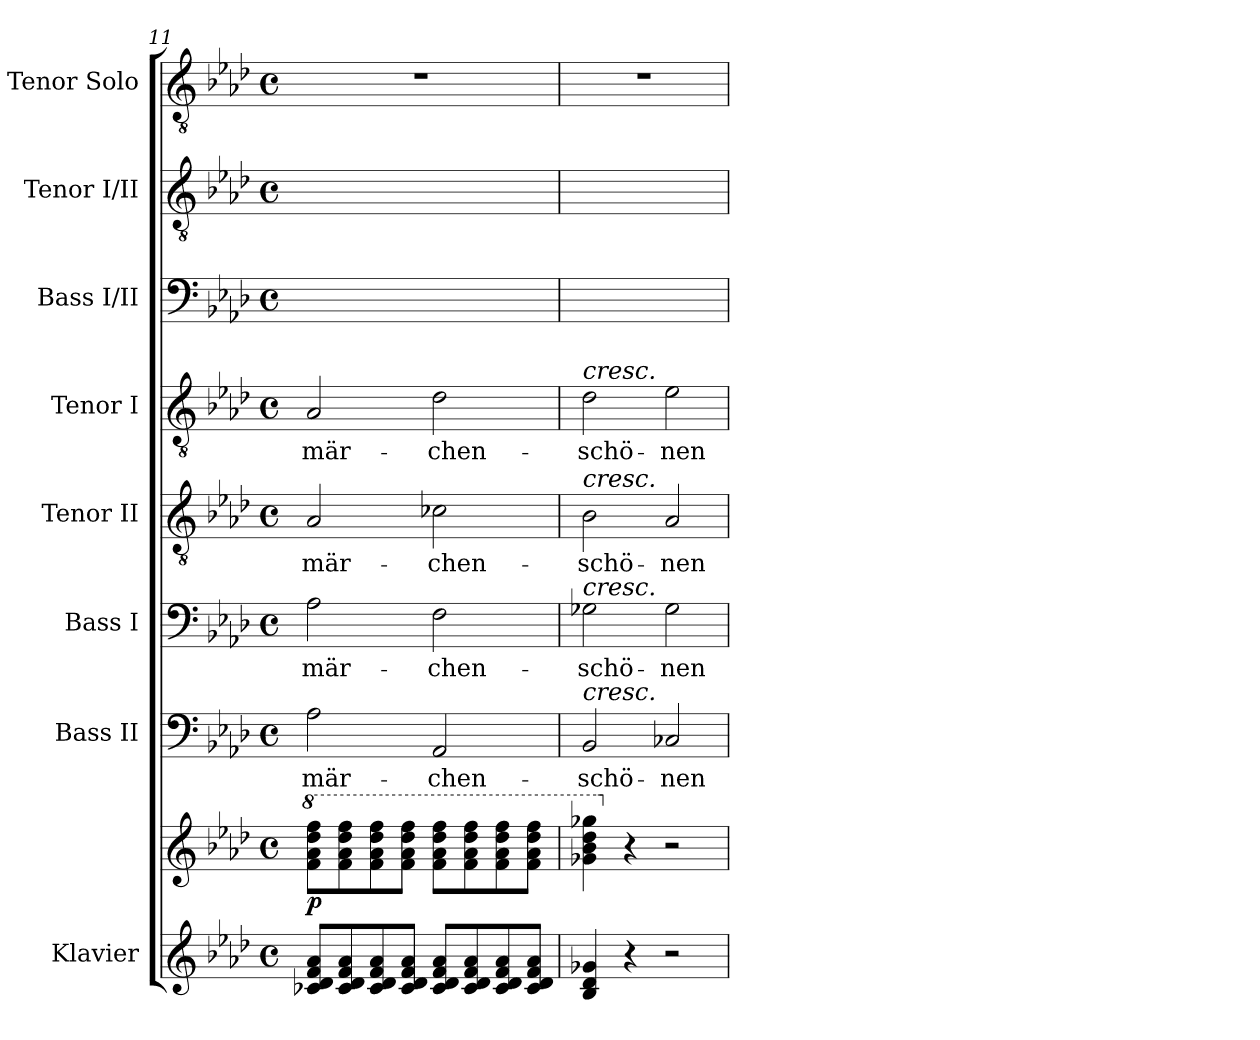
**kern	**kern	**dynam	**kern	**text	**kern	**text	**kern	**text	**kern	**text	**kern	**text	**kern	**text	**kern
*part8	*part8	*part8	*part7	*part7	*part6	*part6	*part5	*part5	*part4	*part4	*part3	*part3	*part2	*part2	*part1
*staff9	*staff8	*staff8/9	*staff7	*staff7	*staff6	*staff6	*staff5	*staff5	*staff4	*staff4	*staff3	*staff3	*staff2	*staff2	*staff1
*I"Klavier	*	*	*I"Bass II	*	*I"Bass I	*	*I"Tenor II	*	*I"Tenor I	*	*I"Bass I/II	*	*I"Tenor I/II	*	*I"Tenor Solo
*I'Klav.	*	*	*I'B.	*	*I'B.	*	*I'T.	*	*I'T.	*	*I'B.	*	*I'T.	*	*I'T. Solo
*clefG2	*clefG2	*	*clefF4	*	*clefF4	*	*clefGv2	*	*clefGv2	*	*clefF4	*	*clefGv2	*	*clefGv2
*	*	*	*	*	*	*	*ITrd7c12	*	*ITrd7c12	*	*	*	*ITrd7c12	*	*ITrd7c12
*k[b-e-a-d-]	*k[b-e-a-d-]	*	*k[b-e-a-d-]	*	*k[b-e-a-d-]	*	*k[b-e-a-d-]	*	*k[b-e-a-d-]	*	*k[b-e-a-d-]	*	*k[b-e-a-d-]	*	*k[b-e-a-d-]
*A-:	*A-:	*	*A-:	*	*A-:	*	*A-:	*	*A-:	*	*A-:	*	*A-:	*	*A-:
*M4/4	*M4/4	*	*M4/4	*	*M4/4	*	*M4/4	*	*M4/4	*	*M4/4	*	*M4/4	*	*M4/4
*met(c)	*met(c)	*	*met(c)	*	*met(c)	*	*met(c)	*	*met(c)	*	*met(c)	*	*met(c)	*	*met(c)
*	*8va	*	*	*	*	*	*	*	*	*	*	*	*	*	*
=11	=11	=11	=11	=11	=11	=11	=11	=11	=11	=11	=11	=11	=11	=11	=11
!	!	!	!	!LO:LY:b:color=#000000	!	!	!	!	!	!	!	!	!	!	!
!	!	!	!	!	!	!LO:LY:b:color=#000000	!	!	!	!	!	!	!	!	!
!	!	!	!	!	!	!	!	!LO:LY:b:color=#000000	!	!	!	!	!	!	!
!	!	!	!	!	!	!	!	!	!	!LO:LY:b:color=#000000	!	!	!	!	!
!	!	!	!	!	!	!	!	!	!	!	!	!LO:LY:b:color=#000000	!	!	!
*	*	*	*	*	*	*	*	*	*	*	*^	*	*	*	*
!	!	!	!	!	!	!	!	!	!	!	!	!	!	!	!LO:LY:b:color=#000000	!
*	*	*	*	*	*	*	*	*	*	*	*	*	*	*^	*	*
8c-Xi/ 8d-i 8fi 8a-iL	8ffi\ 8aa-i 8ddd-i 8fffiL	p	2A-i\	mär-	2A-i\	mär-	2AA-i/	mär-	2AA-i/	mär-	2A-i/yy	2A-i\yy	mär-	2AA-i/yy	2AA-i\yy	mär-	1r
8c-i/ 8d-i 8fi 8a-i	8ffi\ 8aa-i 8ddd-i 8fffi	.	.	.	.	.	.	.	.	.	.	.	.	.	.	.	.
8c-i/ 8d-i 8fi 8a-i	8ffi\ 8aa-i 8ddd-i 8fffi	.	.	.	.	.	.	.	.	.	.	.	.	.	.	.	.
8c-i/ 8d-i 8fi 8a-iJ	8ffi\ 8aa-i 8ddd-i 8fffiJ	.	.	.	.	.	.	.	.	.	.	.	.	.	.	.	.
!	!	!	!	!LO:LY:b:color=#000000	!	!	!	!	!	!	!	!	!	!	!	!	!
!	!	!	!	!	!	!LO:LY:b:color=#000000	!	!	!	!	!	!	!	!	!	!	!
!	!	!	!	!	!	!	!	!LO:LY:b:color=#000000	!	!	!	!	!	!	!	!	!
!	!	!	!	!	!	!	!	!	!	!LO:LY:b:color=#000000	!	!	!	!	!	!	!
!	!	!	!	!	!	!	!	!	!	!	!	!	!LO:LY:b:color=#000000	!	!	!	!
!	!	!	!	!	!	!	!	!	!	!	!	!	!	!	!	!LO:LY:b:color=#000000	!
8c-i/ 8d-i 8fi 8a-iL	8ffi\ 8aa-i 8ddd-i 8fffiL	.	2AA-i/	-chen-	2Fi\	-chen-	2C-Xi\	-chen-	2D-i\	-chen-	2Fi/yy	2AA-i\yy	-chen-	2D-i/yy	2C-Xi\yy	-chen-	.
8c-i/ 8d-i 8fi 8a-i	8ffi\ 8aa-i 8ddd-i 8fffi	.	.	.	.	.	.	.	.	.	.	.	.	.	.	.	.
8c-i/ 8d-i 8fi 8a-i	8ffi\ 8aa-i 8ddd-i 8fffi	.	.	.	.	.	.	.	.	.	.	.	.	.	.	.	.
8c-i/ 8d-i 8fi 8a-iJ	8ffi\ 8aa-i 8ddd-i 8fffiJ	.	.	.	.	.	.	.	.	.	.	.	.	.	.	.	.
=12	=12	=12	=12	=12	=12	=12	=12	=12	=12	=12	=12	=12	=12	=12	=12	=12	=12
!	!	!	!	!LO:LY:b:color=#000000	!	!	!	!	!	!	!	!	!	!	!	!	!
!	!	!	!	!	!	!LO:LY:b:color=#000000	!	!	!	!	!	!	!	!	!	!	!
!	!	!	!	!	!	!	!	!LO:LY:b:color=#000000	!	!	!	!	!	!	!	!	!
!	!	!	!	!	!	!	!	!	!	!LO:LY:b:color=#000000	!	!	!	!	!	!	!
!	!	!	!	!	!	!	!	!	!	!	!	!	!LO:LY:b:color=#000000	!	!	!	!
!	!	!	!	!	!	!	!	!	!LO:TX:a:i:t=cresc.	!	!	!	!	!	!	!	!
!	!	!	!	!	!	!	!LO:TX:a:i:t=cresc.	!	!	!	!	!	!	!	!	!	!
!	!	!	!	!	!LO:TX:a:i:t=cresc.	!	!	!	!	!	!	!	!	!	!	!	!
!	!	!	!LO:TX:a:i:t=cresc.	!	!	!	!	!	!	!	!	!	!	!	!	!	!
!	!	!	!	!	!	!	!	!	!	!	!	!	!	!	!	!LO:LY:b:color=#000000	!
4B-i/ 4d-i 4g-Xi	4gg-Xi\ 4bb-i 4ddd-i 4ggg-Xi	.	2BB-i/	-schö-	2G-Xi\	-schö-	2BB-i\	-schö-	2D-i\	-schö-	2G-Xi/yy	2BB-i\yy	-schö-	2D-i/yy	2BB-i\yy	-schö-	1r
*	*X8va	*	*	*	*	*	*	*	*	*	*	*	*	*	*	*	*
4r	4r	.	.	.	.	.	.	.	.	.	.	.	.	.	.	.	.
!	!	!	!	!LO:LY:b:color=#000000	!	!	!	!	!	!	!	!	!	!	!	!	!
!	!	!	!	!	!	!LO:LY:b:color=#000000	!	!	!	!	!	!	!	!	!	!	!
!	!	!	!	!	!	!	!	!LO:LY:b:color=#000000	!	!	!	!	!	!	!	!	!
!	!	!	!	!	!	!	!	!	!	!LO:LY:b:color=#000000	!	!	!	!	!	!	!
!	!	!	!	!	!	!	!	!	!	!	!	!	!LO:LY:b:color=#000000	!	!	!	!
!	!	!	!	!	!	!	!	!	!	!	!	!	!	!	!	!LO:LY:b:color=#000000	!
2r	2r	.	2C-Xi/	-nen	2G-i\	-nen	2AA-i/	-nen	2E-i\	-nen	2G-i/yy	2C-Xi\yy	-nen	2E-i/yy	2AA-i\yy	-nen	.
*	*	*	*	*	*	*	*	*	*	*	*v	*v	*	*	*	*	*
*	*	*	*	*	*	*	*	*	*	*	*	*	*v	*v	*	*
=	=	=	=	=	=	=	=	=	=	=	=	=	=	=	=
*-	*-	*-	*-	*-	*-	*-	*-	*-	*-	*-	*-	*-	*-	*-	*-
